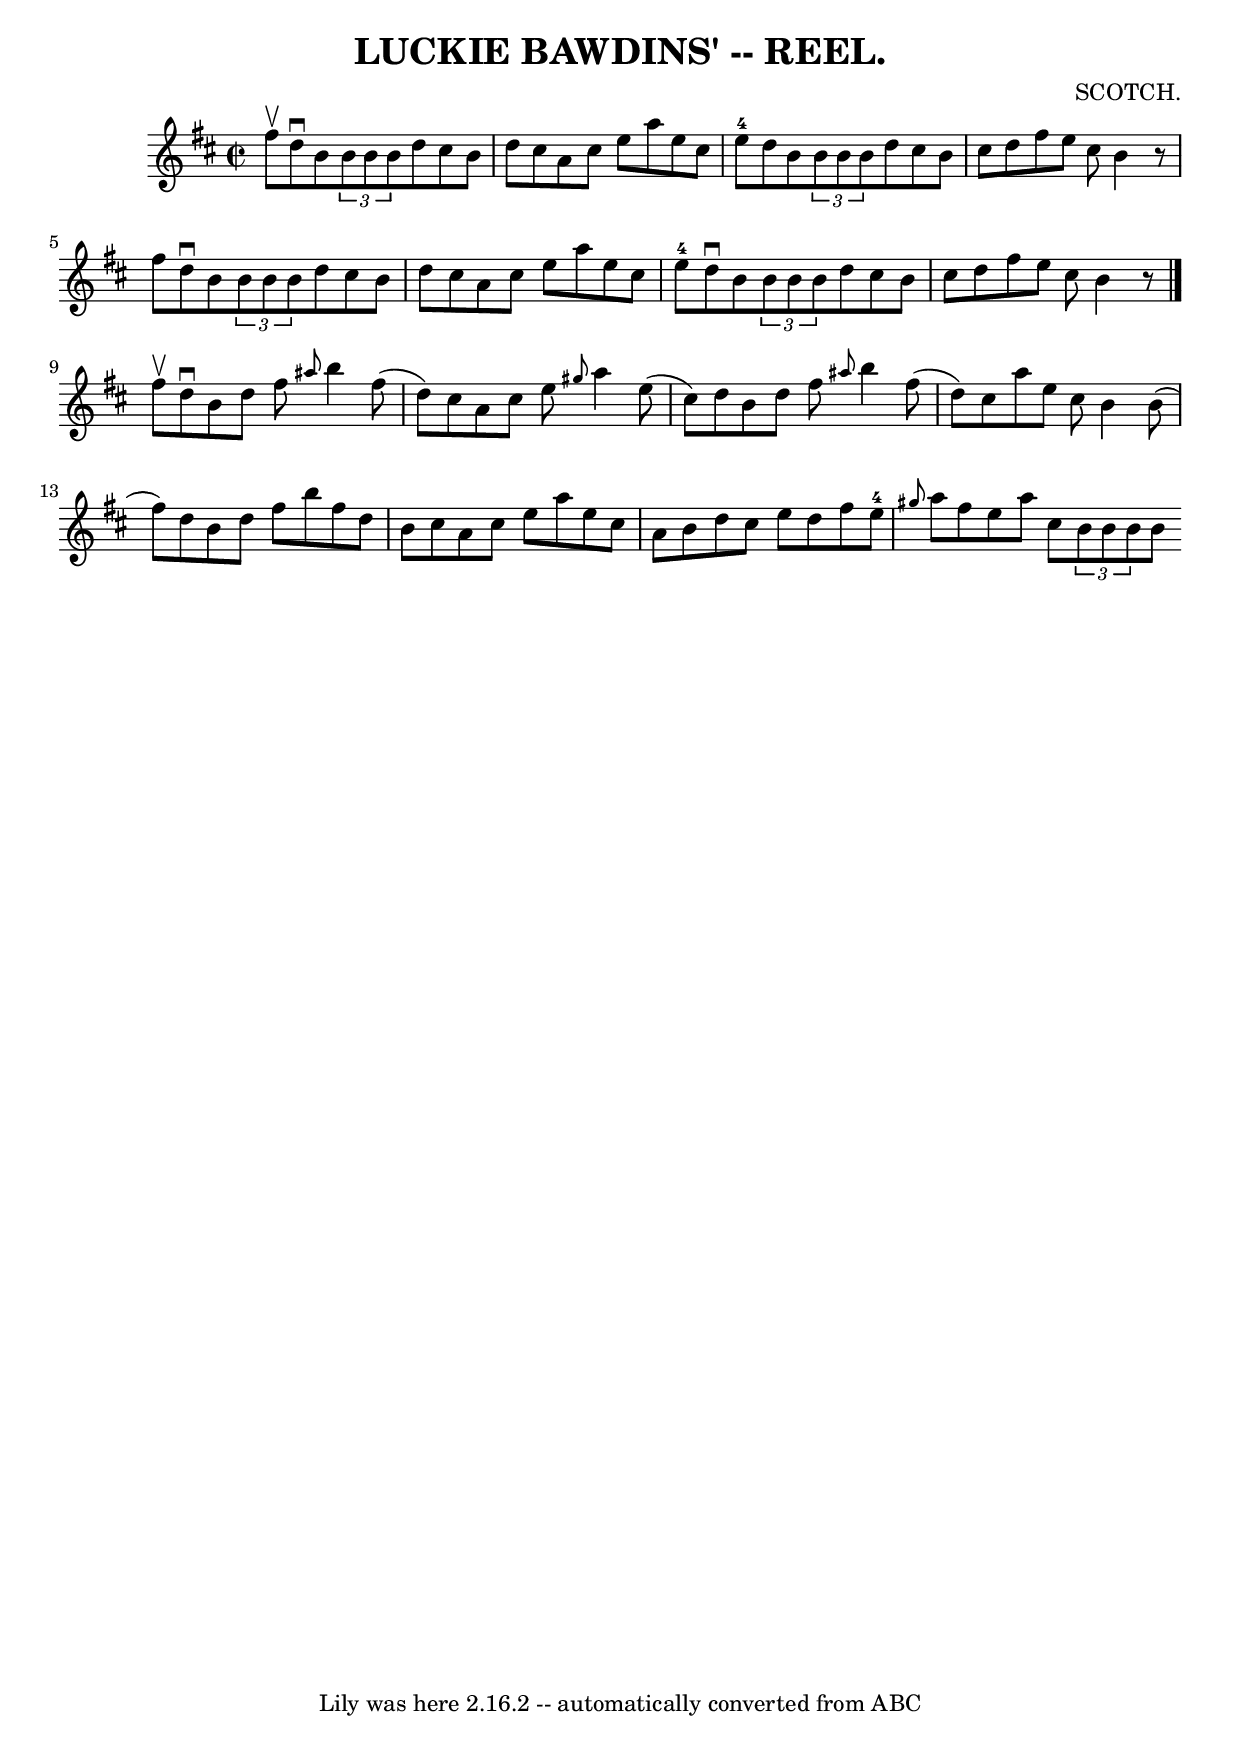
\version "2.16.2"
\include "Mammoth.ily"
\header {
  %% book = "Coles"
 composer = "SCOTCH."
 crossRefNumber = "16"
 footnotes = ""
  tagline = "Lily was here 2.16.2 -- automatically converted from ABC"
  title = "LUCKIE BAWDINS' -- REEL."

}
voicedefault =  {


  \override Staff.TimeSignature #'style = #'C
  \time 2/2 
  \key d \major fis''8^\upbow  |
 d''8^\downbow b'8    
  \times 2/3 { b'8 b'8 b'8   	     } d''8 cis''8 b'8 d''8   |
 cis''8 a'8 cis''8 e''8 a''8 e''8 cis''8 e''8-4  |
  
 d''8 b'8    \times 2/3 { b'8 b'8 b'8  
			 } d''8 cis''8 b'8 cis''8   |
 d''8 fis''8 e''8 cis''8 b'4    r8 fis''8   |
 d''8^\downbow b'8    \times 2/3 { b'8 b'8 b'8  
				  } d''8 cis''8 b'8 d''8   |
 cis''8 a'8 cis''8 e''8 a''8 e''8 cis''8 e''8-4  |
 d''8^\downbow b'8    \times 2/3 {   
 b'8 b'8 b'8     } d''8 cis''8 b'8 cis''8   |
 d''8 fis''8 e''8 cis''8 b'4    r8 \bar "|." fis''8^\upbow  |
  
 d''8^\downbow b'8 d''8 fis''8  \grace { ais''8   					} b''4 fis''8 (d''8)  |
 cis''8 a'8 cis''8 e''8  \grace { gis''8  
				 } a''4 e''8 (cis''8)  |
 d''8 b'8 d''8 fis''8  
  \grace { ais''8   	 } b''4 fis''8 (d''8)  |
 cis''8 a''8 e''8 cis''8 b'4 b'8 (fis''8)  |
 d''8 b'8 d''8 fis''8 b''8 fis''8 d''8 b'8   |
 cis''8 a'8 cis''8 e''8 a''8 e''8 cis''8 a'8   |
 b'8 d''8 cis''8 e''8 
 d''8 fis''8 e''8-4 \grace { gis''8   			    } a''8   |
 fis''8  
 e''8 a''8 cis''8    \times 2/3 { b'8 b'8 b'8  
				 } b'8     \bar " |."   

}

\score{
  <<

    \context Staff="default"
    {
      \voicedefault 
      
    }

  >>
  \layout {
    
  }
  \midi {
  }

}
